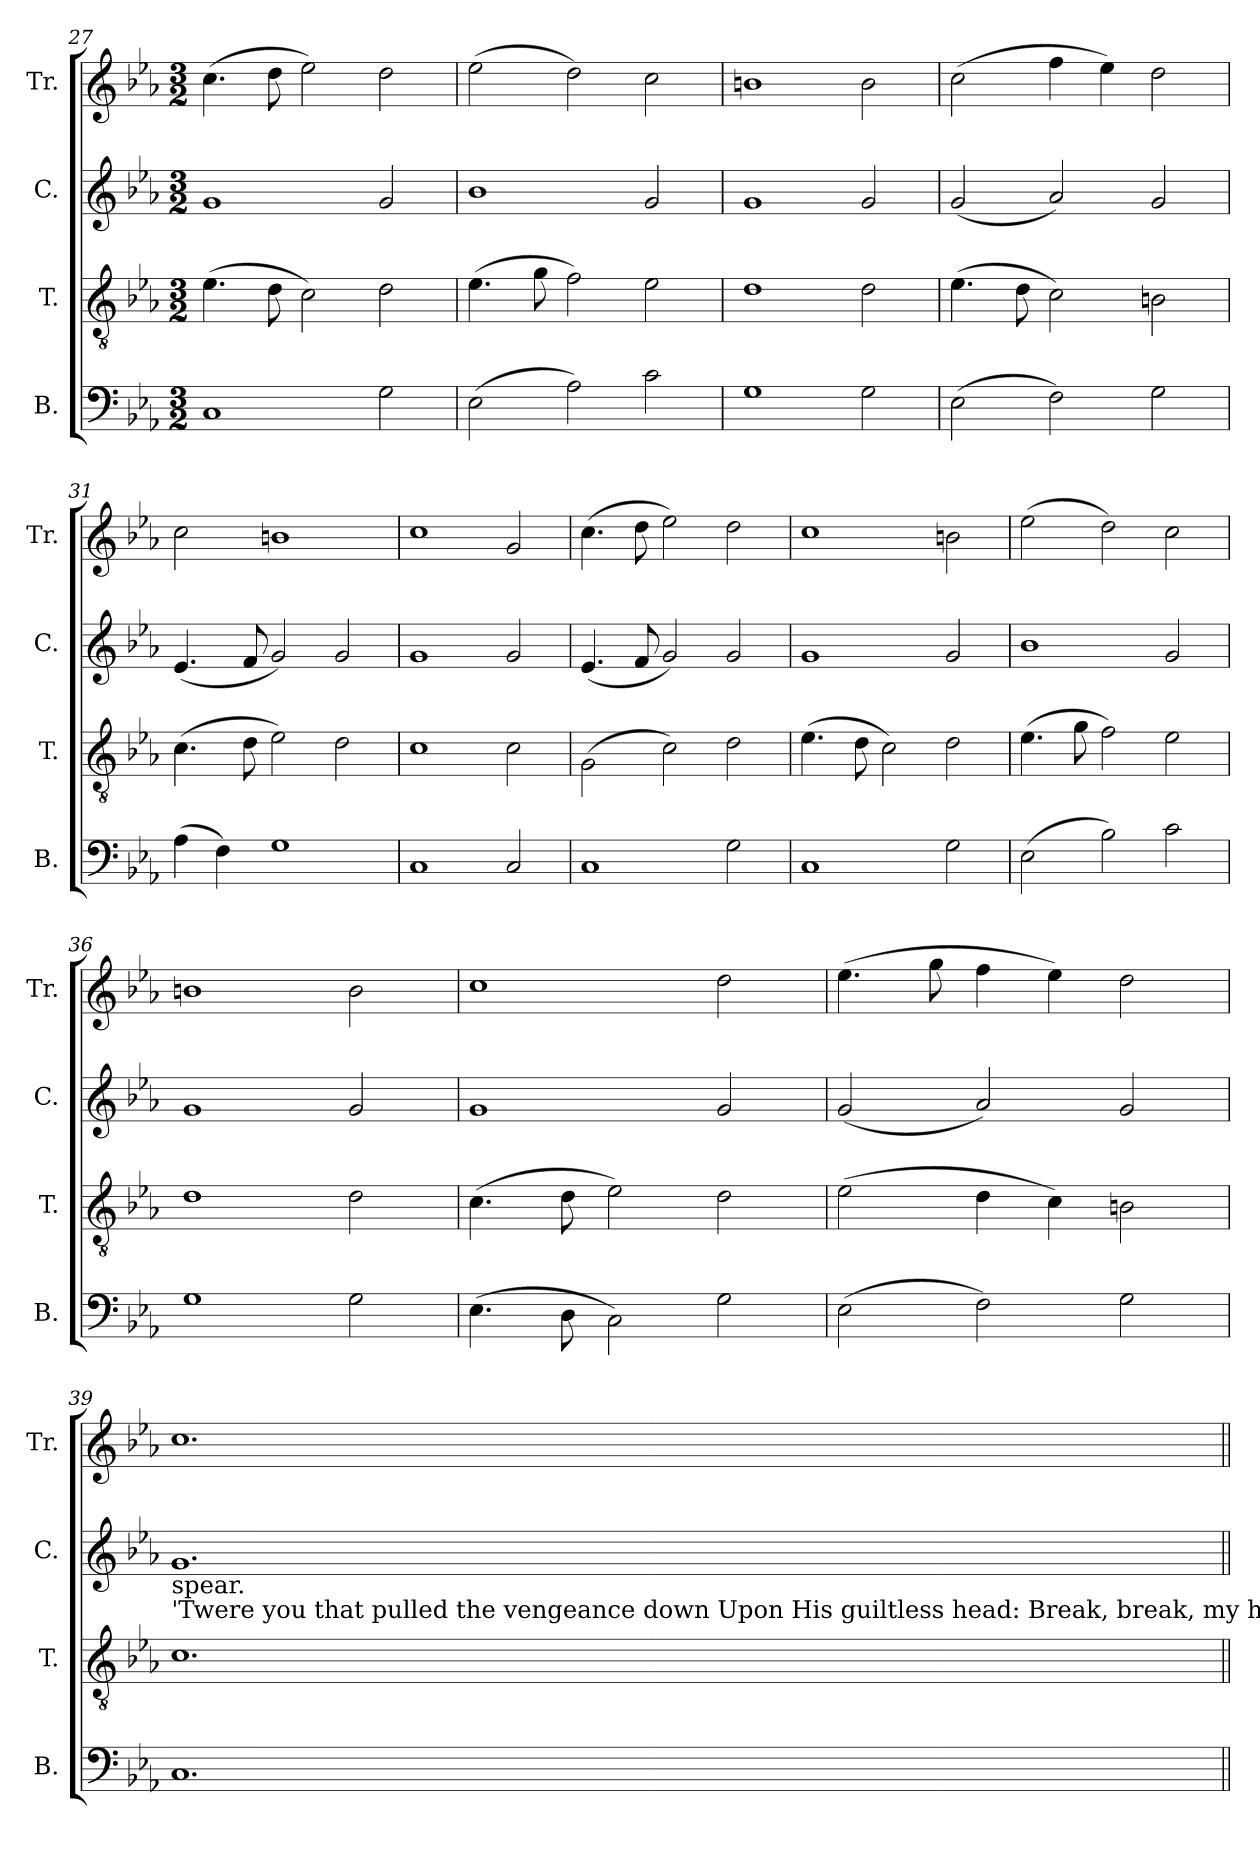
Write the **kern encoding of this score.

**kern	**kern	**kern	**kern
*part4	*part3	*part2	*part1
*staff4	*staff3	*staff2	*staff1
*I"B.	*I"T.	*I"C.	*I"Tr.
*I'B.	*I'T.	*I'C.	*I'Tr.
*clefF4	*clefGv2	*clefG2	*clefG2
*k[b-e-a-]	*k[b-e-a-]	*k[b-e-a-]	*k[b-e-a-]
*M3/2	*M3/2	*M3/2	*M3/2
=27	=27	=27	=27
1C!	(4.e-!\	1g!	(4.cc!\
.	8d!\	.	8dd!\
.	2c!\)	.	2ee-!\)
2G!\	2d!\	2g!/	2dd!\
=28	=28	=28	=28
(2E-!\	(4.e-!\	1b-!	(2ee-!\
.	8g!\	.	.
2A-!\)	2f!\)	.	2dd!\)
2c!\	2e-!\	2g!/	2cc!\
=29	=29	=29	=29
1G!	1d!	1g!	1bn!
2G!\	2d!\	2g!/	2b!\
=30	=30	=30	=30
(2E-!\	(4.e-!\	(2g!/	(2cc!\
.	8d!\	.	.
2F!\)	2c!\)	2a-!/)	4ff!\
.	.	.	4ee-!\)
2G!\	2Bn!\	2g!/	2dd!\
=31	=31	=31	=31
(4A-!\	(4.c!\	(4.e-!/	2cc!\
4F!\)	.	.	.
.	8d!\	8f!/	.
1G!	2e-!\)	2g!/)	1bn!
.	2d!\	2g!/	.
=32	=32	=32	=32
1C!	1c!	1g!	1cc!
2C!/	2c!\	2g!/	2g!/
=33	=33	=33	=33
1C!	(2G!\	(4.e-!/	(4.cc!\
.	.	8f!/	8dd!\
.	2c!\)	2g!/)	2ee-!\)
2G!\	2d!\	2g!/	2dd!\
=34	=34	=34	=34
1C!	(4.e-!\	1g!	1cc!
.	8d!\	.	.
.	2c!\)	.	.
2G!\	2d!\	2g!/	2bn!\
=35	=35	=35	=35
(2E-!\	(4.e-!\	1b-!	(2ee-!\
.	8g!\	.	.
2B-!\)	2f!\)	.	2dd!\)
2c!\	2e-!\	2g!/	2cc!\
=36	=36	=36	=36
1G!	1d!	1g!	1bn!
2G!\	2d!\	2g!/	2b!\
=37	=37	=37	=37
(4.E-!\	(4.c!\	1g!	1cc!
8D!\	8d!\	.	.
2C!\)	2e-!\)	.	.
2G!\	2d!\	2g!/	2dd!\
=38	=38	=38	=38
(2E-!\	(2e-!\	(2g!/	(4.ee-!\
.	.	.	8gg!\
2F!\)	4d!\	2a-!/)	4ff!\
.	4c!\)	.	4ee-!\)
2G!\	2Bn!\	2g!/	2dd!\
!!LO:LB:g=z
=39	=39	=39	=39
!	!	!LO:TX:b:t=spear.	!
!	!	!LO:TX:b:t='Twere you that pulled the vengeance down Upon His guiltless head&colon;   Break, break, my heart; O burst,  my    eyes,  and let my sorrow bleed.  Break,   bleed.	!
1.C!	1.c!	1.g!	1.cc!
=||	=||	=||	=||
*-	*-	*-	*-
